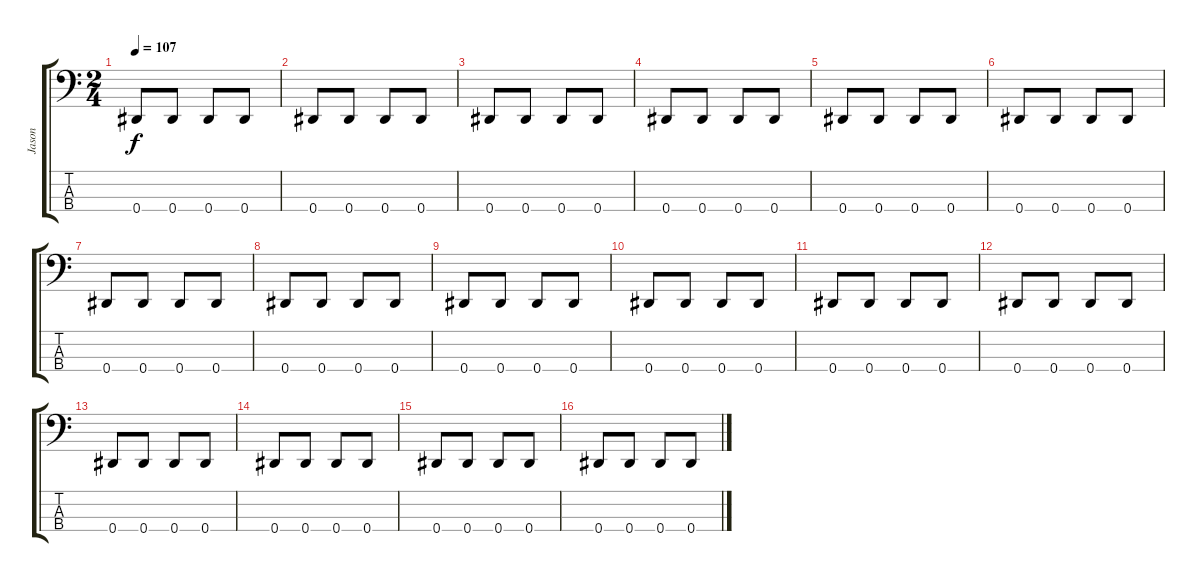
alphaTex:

\track ("Jason" "Jason") {instrument electricbassfinger}
\staff {score tabs}
\tuning (Gb2 Db2 Ab1 Eb1) {hide}
\ts (2 4)
\tempo 107
\clef f4
\ks c
0.4.8{dy f} 0.4.8 0.4.8 0.4.8 |
0.4.8 0.4.8 0.4.8 0.4.8 |
0.4.8 0.4.8 0.4.8 0.4.8 |
0.4.8 0.4.8 0.4.8 0.4.8 |
0.4.8 0.4.8 0.4.8 0.4.8 |
0.4.8 0.4.8 0.4.8 0.4.8 |
0.4.8 0.4.8 0.4.8 0.4.8 |
0.4.8 0.4.8 0.4.8 0.4.8 |
0.4.8 0.4.8 0.4.8 0.4.8 |
0.4.8 0.4.8 0.4.8 0.4.8 |
0.4.8 0.4.8 0.4.8 0.4.8 |
0.4.8 0.4.8 0.4.8 0.4.8 |
0.4.8 0.4.8 0.4.8 0.4.8 |
0.4.8 0.4.8 0.4.8 0.4.8 |
0.4.8 0.4.8 0.4.8 0.4.8 |
0.4.8 0.4.8 0.4.8 0.4.8
